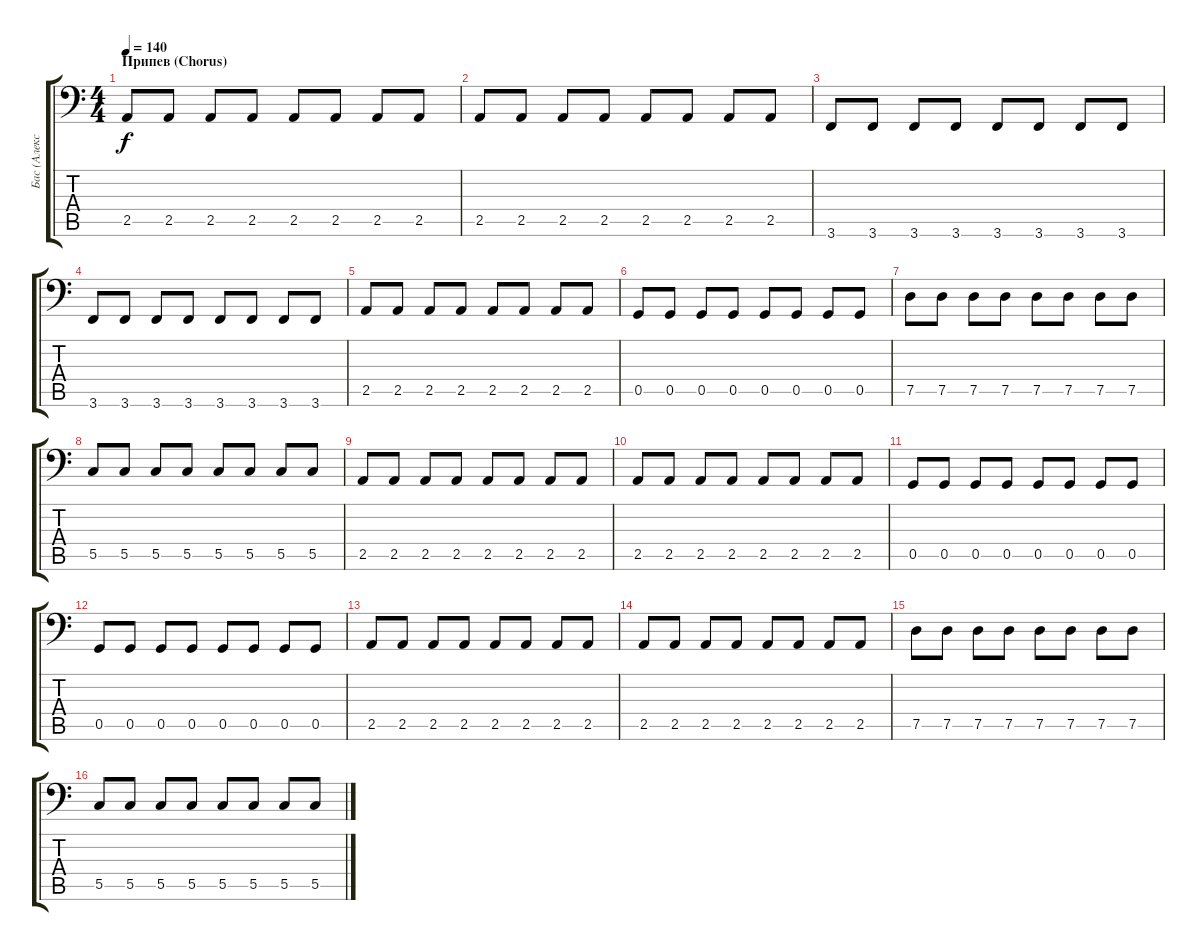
\track ("Бас (Александр Тимонин)" "Бас (Алекс") {instrument electricbasspick}
\staff {score tabs}
\tuning (D3 A2 F2 C2 G1 D1) {hide}
\ts (4 4)
\section ("" "Припев (Chorus)")
\tempo 140
\clef f4
\ks c
2.5.8{dy f} 2.5.8 2.5.8 2.5.8 2.5.8 2.5.8 2.5.8 2.5.8 |
2.5.8 2.5.8 2.5.8 2.5.8 2.5.8 2.5.8 2.5.8 2.5.8 |
3.6.8 3.6.8 3.6.8 3.6.8 3.6.8 3.6.8 3.6.8 3.6.8 |
3.6.8 3.6.8 3.6.8 3.6.8 3.6.8 3.6.8 3.6.8 3.6.8 |
2.5.8 2.5.8 2.5.8 2.5.8 2.5.8 2.5.8 2.5.8 2.5.8 |
0.5.8 0.5.8 0.5.8 0.5.8 0.5.8 0.5.8 0.5.8 0.5.8 |
7.5.8 7.5.8 7.5.8 7.5.8 7.5.8 7.5.8 7.5.8 7.5.8 |
5.5.8 5.5.8 5.5.8 5.5.8 5.5.8 5.5.8 5.5.8 5.5.8 |
2.5.8 2.5.8 2.5.8 2.5.8 2.5.8 2.5.8 2.5.8 2.5.8 |
2.5.8 2.5.8 2.5.8 2.5.8 2.5.8 2.5.8 2.5.8 2.5.8 |
0.5.8 0.5.8 0.5.8 0.5.8 0.5.8 0.5.8 0.5.8 0.5.8 |
0.5.8 0.5.8 0.5.8 0.5.8 0.5.8 0.5.8 0.5.8 0.5.8 |
2.5.8 2.5.8 2.5.8 2.5.8 2.5.8 2.5.8 2.5.8 2.5.8 |
2.5.8 2.5.8 2.5.8 2.5.8 2.5.8 2.5.8 2.5.8 2.5.8 |
7.5.8 7.5.8 7.5.8 7.5.8 7.5.8 7.5.8 7.5.8 7.5.8 |
5.5.8 5.5.8 5.5.8 5.5.8 5.5.8 5.5.8 5.5.8 5.5.8
